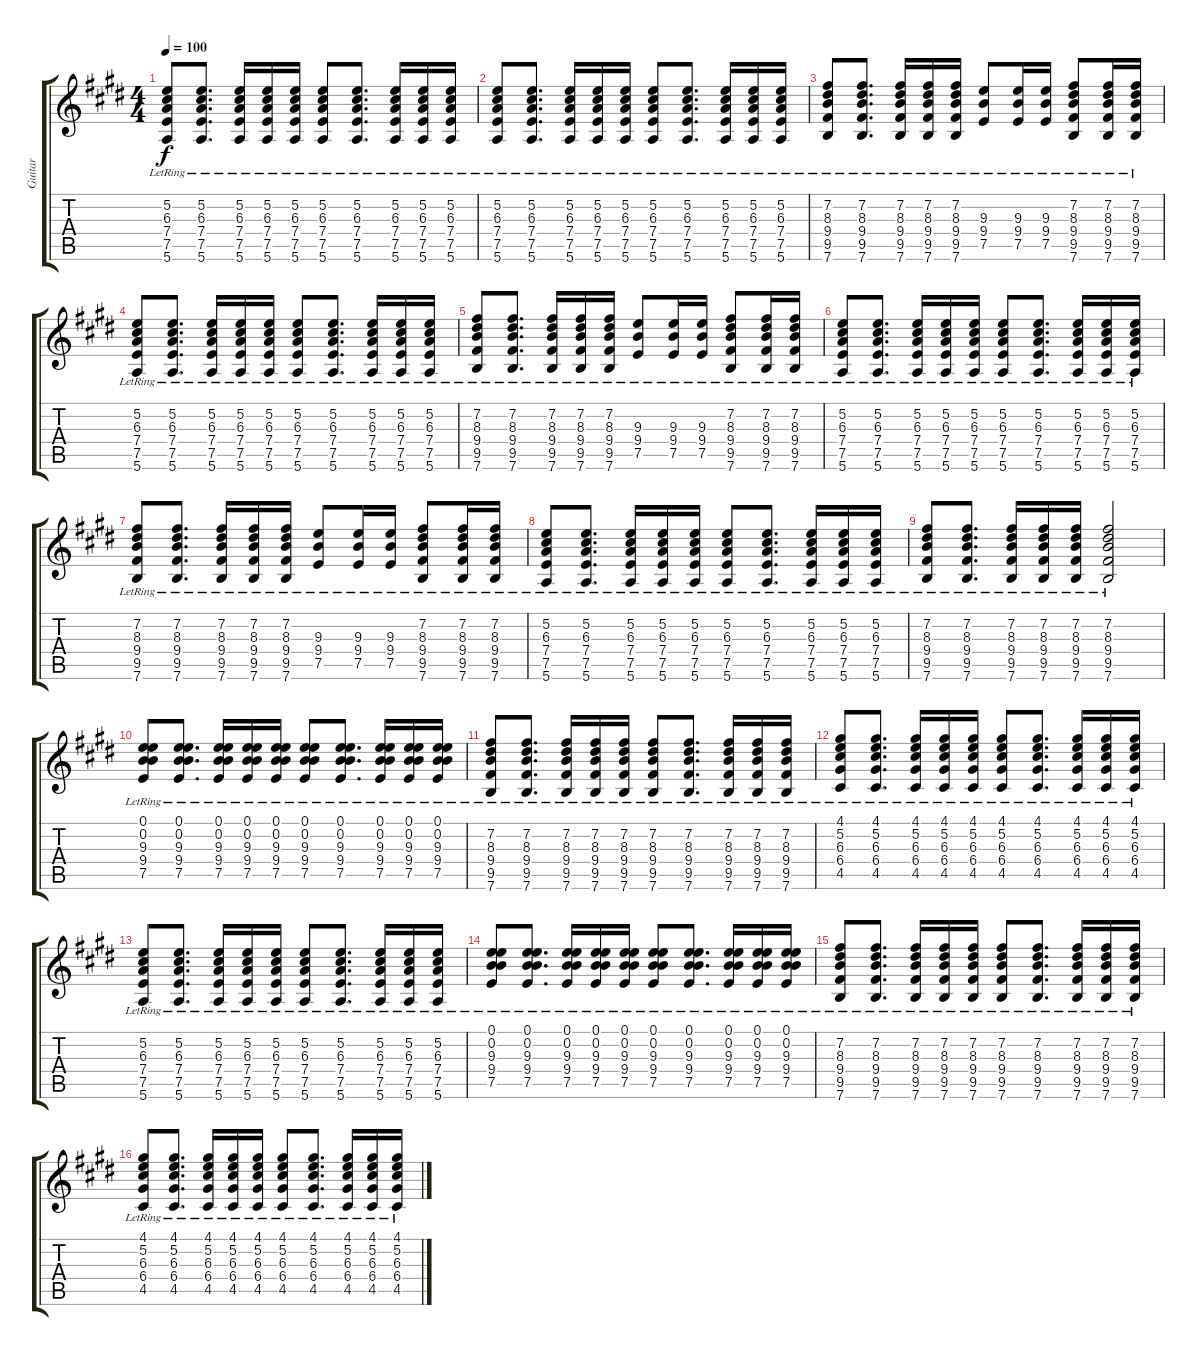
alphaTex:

\track ("Guitar" "Guitar") {instrument acousticguitarsteel}
\staff {score tabs}
\tuning (E4 B3 G3 D3 A2 E2) {hide}
\ts (4 4)
\tempo 100
\clef g2
\ks e
(5.2{lr} 6.3{lr} 7.4{lr} 7.5{lr} 5.6{lr}).8{dy f} (5.2{lr} 6.3{lr} 7.4{lr} 7.5{lr} 5.6{lr}).8{d} (5.2{lr} 6.3{lr} 7.4{lr} 7.5{lr} 5.6{lr}).16 (5.2{lr} 6.3{lr} 7.4{lr} 7.5{lr} 5.6{lr}).16 (5.2{lr} 6.3{lr} 7.4{lr} 7.5{lr} 5.6{lr}).16 (5.2{lr} 6.3{lr} 7.4{lr} 7.5{lr} 5.6{lr}).8 (5.2{lr} 6.3{lr} 7.4{lr} 7.5{lr} 5.6{lr}).8{d} (5.2{lr} 6.3{lr} 7.4{lr} 7.5{lr} 5.6{lr}).16 (5.2{lr} 6.3{lr} 7.4{lr} 7.5{lr} 5.6{lr}).16 (5.2{lr} 6.3{lr} 7.4{lr} 7.5{lr} 5.6{lr}).16 |
(5.2{lr} 6.3{lr} 7.4{lr} 7.5{lr} 5.6{lr}).8 (5.2{lr} 6.3{lr} 7.4{lr} 7.5{lr} 5.6{lr}).8{d} (5.2{lr} 6.3{lr} 7.4{lr} 7.5{lr} 5.6{lr}).16 (5.2{lr} 6.3{lr} 7.4{lr} 7.5{lr} 5.6{lr}).16 (5.2{lr} 6.3{lr} 7.4{lr} 7.5{lr} 5.6{lr}).16 (5.2{lr} 6.3{lr} 7.4{lr} 7.5{lr} 5.6{lr}).8 (5.2{lr} 6.3{lr} 7.4{lr} 7.5{lr} 5.6{lr}).8{d} (5.2{lr} 6.3{lr} 7.4{lr} 7.5{lr} 5.6{lr}).16 (5.2{lr} 6.3{lr} 7.4{lr} 7.5{lr} 5.6{lr}).16 (5.2{lr} 6.3{lr} 7.4{lr} 7.5{lr} 5.6{lr}).16 |
(7.2{lr} 8.3{lr} 9.4{lr} 9.5{lr} 7.6{lr}).8 (7.2{lr} 8.3{lr} 9.4{lr} 9.5{lr} 7.6{lr}).8{d} (7.2{lr} 8.3{lr} 9.4{lr} 9.5{lr} 7.6{lr}).16 (7.2{lr} 8.3{lr} 9.4{lr} 9.5{lr} 7.6{lr}).16 (7.2{lr} 8.3{lr} 9.4{lr} 9.5{lr} 7.6{lr}).16 (9.3{lr} 9.4{lr} 7.5{lr}).8 (9.3{lr} 9.4{lr} 7.5{lr}).16 (9.3{lr} 9.4{lr} 7.5{lr}).16 (7.2{lr} 8.3{lr} 9.4{lr} 9.5{lr} 7.6{lr}).8 (7.2{lr} 8.3{lr} 9.4{lr} 9.5{lr} 7.6{lr}).16 (7.2{lr} 8.3{lr} 9.4{lr} 9.5{lr} 7.6{lr}).16 |
(5.2{lr} 6.3{lr} 7.4{lr} 7.5{lr} 5.6{lr}).8 (5.2{lr} 6.3{lr} 7.4{lr} 7.5{lr} 5.6{lr}).8{d} (5.2{lr} 6.3{lr} 7.4{lr} 7.5{lr} 5.6{lr}).16 (5.2{lr} 6.3{lr} 7.4{lr} 7.5{lr} 5.6{lr}).16 (5.2{lr} 6.3{lr} 7.4{lr} 7.5{lr} 5.6{lr}).16 (5.2{lr} 6.3{lr} 7.4{lr} 7.5{lr} 5.6{lr}).8 (5.2{lr} 6.3{lr} 7.4{lr} 7.5{lr} 5.6{lr}).8{d} (5.2{lr} 6.3{lr} 7.4{lr} 7.5{lr} 5.6{lr}).16 (5.2{lr} 6.3{lr} 7.4{lr} 7.5{lr} 5.6{lr}).16 (5.2{lr} 6.3{lr} 7.4{lr} 7.5{lr} 5.6{lr}).16 |
(7.2{lr} 8.3{lr} 9.4{lr} 9.5{lr} 7.6{lr}).8 (7.2{lr} 8.3{lr} 9.4{lr} 9.5{lr} 7.6{lr}).8{d} (7.2{lr} 8.3{lr} 9.4{lr} 9.5{lr} 7.6{lr}).16 (7.2{lr} 8.3{lr} 9.4{lr} 9.5{lr} 7.6{lr}).16 (7.2{lr} 8.3{lr} 9.4{lr} 9.5{lr} 7.6{lr}).16 (9.3{lr} 9.4{lr} 7.5{lr}).8 (9.3{lr} 9.4{lr} 7.5{lr}).16 (9.3{lr} 9.4{lr} 7.5{lr}).16 (7.2{lr} 8.3{lr} 9.4{lr} 9.5{lr} 7.6{lr}).8 (7.2{lr} 8.3{lr} 9.4{lr} 9.5{lr} 7.6{lr}).16 (7.2{lr} 8.3{lr} 9.4{lr} 9.5{lr} 7.6{lr}).16 |
(5.2{lr} 6.3{lr} 7.4{lr} 7.5{lr} 5.6{lr}).8 (5.2{lr} 6.3{lr} 7.4{lr} 7.5{lr} 5.6{lr}).8{d} (5.2{lr} 6.3{lr} 7.4{lr} 7.5{lr} 5.6{lr}).16 (5.2{lr} 6.3{lr} 7.4{lr} 7.5{lr} 5.6{lr}).16 (5.2{lr} 6.3{lr} 7.4{lr} 7.5{lr} 5.6{lr}).16 (5.2{lr} 6.3{lr} 7.4{lr} 7.5{lr} 5.6{lr}).8 (5.2{lr} 6.3{lr} 7.4{lr} 7.5{lr} 5.6{lr}).8{d} (5.2{lr} 6.3{lr} 7.4{lr} 7.5{lr} 5.6{lr}).16 (5.2{lr} 6.3{lr} 7.4{lr} 7.5{lr} 5.6{lr}).16 (5.2{lr} 6.3{lr} 7.4{lr} 7.5{lr} 5.6{lr}).16 |
(7.2{lr} 8.3{lr} 9.4{lr} 9.5{lr} 7.6{lr}).8 (7.2{lr} 8.3{lr} 9.4{lr} 9.5{lr} 7.6{lr}).8{d} (7.2{lr} 8.3{lr} 9.4{lr} 9.5{lr} 7.6{lr}).16 (7.2{lr} 8.3{lr} 9.4{lr} 9.5{lr} 7.6{lr}).16 (7.2{lr} 8.3{lr} 9.4{lr} 9.5{lr} 7.6{lr}).16 (9.3{lr} 9.4{lr} 7.5{lr}).8 (9.3{lr} 9.4{lr} 7.5{lr}).16 (9.3{lr} 9.4{lr} 7.5{lr}).16 (7.2{lr} 8.3{lr} 9.4{lr} 9.5{lr} 7.6{lr}).8 (7.2{lr} 8.3{lr} 9.4{lr} 9.5{lr} 7.6{lr}).16 (7.2{lr} 8.3{lr} 9.4{lr} 9.5{lr} 7.6{lr}).16 |
(5.2{lr} 6.3{lr} 7.4{lr} 7.5{lr} 5.6{lr}).8 (5.2{lr} 6.3{lr} 7.4{lr} 7.5{lr} 5.6{lr}).8{d} (5.2{lr} 6.3{lr} 7.4{lr} 7.5{lr} 5.6{lr}).16 (5.2{lr} 6.3{lr} 7.4{lr} 7.5{lr} 5.6{lr}).16 (5.2{lr} 6.3{lr} 7.4{lr} 7.5{lr} 5.6{lr}).16 (5.2{lr} 6.3{lr} 7.4{lr} 7.5{lr} 5.6{lr}).8 (5.2{lr} 6.3{lr} 7.4{lr} 7.5{lr} 5.6{lr}).8{d} (5.2{lr} 6.3{lr} 7.4{lr} 7.5{lr} 5.6{lr}).16 (5.2{lr} 6.3{lr} 7.4{lr} 7.5{lr} 5.6{lr}).16 (5.2{lr} 6.3{lr} 7.4{lr} 7.5{lr} 5.6{lr}).16 |
(7.2{lr} 8.3{lr} 9.4{lr} 9.5{lr} 7.6{lr}).8 (7.2{lr} 8.3{lr} 9.4{lr} 9.5{lr} 7.6{lr}).8{d} (7.2{lr} 8.3{lr} 9.4{lr} 9.5{lr} 7.6{lr}).16 (7.2{lr} 8.3{lr} 9.4{lr} 9.5{lr} 7.6{lr}).16 (7.2{lr} 8.3{lr} 9.4{lr} 9.5{lr} 7.6{lr}).16 (7.2{lr} 8.3{lr} 9.4{lr} 9.5{lr} 7.6{lr}).2 |
(0.1{lr} 0.2{lr} 9.3{lr} 9.4{lr} 7.5{lr}).8 (0.1{lr} 0.2{lr} 9.3{lr} 9.4{lr} 7.5{lr}).8{d} (0.1{lr} 0.2{lr} 9.3{lr} 9.4{lr} 7.5{lr}).16 (0.1{lr} 0.2{lr} 9.3{lr} 9.4{lr} 7.5{lr}).16 (0.1{lr} 0.2{lr} 9.3{lr} 9.4{lr} 7.5{lr}).16 (0.1{lr} 0.2{lr} 9.3{lr} 9.4{lr} 7.5{lr}).8 (0.1{lr} 0.2{lr} 9.3{lr} 9.4{lr} 7.5{lr}).8{d} (0.1{lr} 0.2{lr} 9.3{lr} 9.4{lr} 7.5{lr}).16 (0.1{lr} 0.2{lr} 9.3{lr} 9.4{lr} 7.5{lr}).16 (0.1{lr} 0.2{lr} 9.3{lr} 9.4{lr} 7.5{lr}).16 |
(7.2{lr} 8.3{lr} 9.4{lr} 9.5{lr} 7.6{lr}).8 (7.2{lr} 8.3{lr} 9.4{lr} 9.5{lr} 7.6{lr}).8{d} (7.2{lr} 8.3{lr} 9.4{lr} 9.5{lr} 7.6{lr}).16 (7.2{lr} 8.3{lr} 9.4{lr} 9.5{lr} 7.6{lr}).16 (7.2{lr} 8.3{lr} 9.4{lr} 9.5{lr} 7.6{lr}).16 (7.2{lr} 8.3{lr} 9.4{lr} 9.5{lr} 7.6{lr}).8 (7.2{lr} 8.3{lr} 9.4{lr} 9.5{lr} 7.6{lr}).8{d} (7.2{lr} 8.3{lr} 9.4{lr} 9.5{lr} 7.6{lr}).16 (7.2{lr} 8.3{lr} 9.4{lr} 9.5{lr} 7.6{lr}).16 (7.2{lr} 8.3{lr} 9.4{lr} 9.5{lr} 7.6{lr}).16 |
(4.1{lr} 5.2{lr} 6.3{lr} 6.4{lr} 4.5{lr}).8 (4.1{lr} 5.2{lr} 6.3{lr} 6.4{lr} 4.5{lr}).8{d} (4.1{lr} 5.2{lr} 6.3{lr} 6.4{lr} 4.5{lr}).16 (4.1{lr} 5.2{lr} 6.3{lr} 6.4{lr} 4.5{lr}).16 (4.1{lr} 5.2{lr} 6.3{lr} 6.4{lr} 4.5{lr}).16 (4.1{lr} 5.2{lr} 6.3{lr} 6.4{lr} 4.5{lr}).8 (4.1{lr} 5.2{lr} 6.3{lr} 6.4{lr} 4.5{lr}).8{d} (4.1{lr} 5.2{lr} 6.3{lr} 6.4{lr} 4.5{lr}).16 (4.1{lr} 5.2{lr} 6.3{lr} 6.4{lr} 4.5{lr}).16 (4.1{lr} 5.2{lr} 6.3{lr} 6.4{lr} 4.5{lr}).16 |
(5.2{lr} 6.3{lr} 7.4{lr} 7.5{lr} 5.6{lr}).8 (5.2{lr} 6.3{lr} 7.4{lr} 7.5{lr} 5.6{lr}).8{d} (5.2{lr} 6.3{lr} 7.4{lr} 7.5{lr} 5.6{lr}).16 (5.2{lr} 6.3{lr} 7.4{lr} 7.5{lr} 5.6{lr}).16 (5.2{lr} 6.3{lr} 7.4{lr} 7.5{lr} 5.6{lr}).16 (5.2{lr} 6.3{lr} 7.4{lr} 7.5{lr} 5.6{lr}).8 (5.2{lr} 6.3{lr} 7.4{lr} 7.5{lr} 5.6{lr}).8{d} (5.2{lr} 6.3{lr} 7.4{lr} 7.5{lr} 5.6{lr}).16 (5.2{lr} 6.3{lr} 7.4{lr} 7.5{lr} 5.6{lr}).16 (5.2{lr} 6.3{lr} 7.4{lr} 7.5{lr} 5.6{lr}).16 |
(0.1{lr} 0.2{lr} 9.3{lr} 9.4{lr} 7.5{lr}).8 (0.1{lr} 0.2{lr} 9.3{lr} 9.4{lr} 7.5{lr}).8{d} (0.1{lr} 0.2{lr} 9.3{lr} 9.4{lr} 7.5{lr}).16 (0.1{lr} 0.2{lr} 9.3{lr} 9.4{lr} 7.5{lr}).16 (0.1{lr} 0.2{lr} 9.3{lr} 9.4{lr} 7.5{lr}).16 (0.1{lr} 0.2{lr} 9.3{lr} 9.4{lr} 7.5{lr}).8 (0.1{lr} 0.2{lr} 9.3{lr} 9.4{lr} 7.5{lr}).8{d} (0.1{lr} 0.2{lr} 9.3{lr} 9.4{lr} 7.5{lr}).16 (0.1{lr} 0.2{lr} 9.3{lr} 9.4{lr} 7.5{lr}).16 (0.1{lr} 0.2{lr} 9.3{lr} 9.4{lr} 7.5{lr}).16 |
(7.2{lr} 8.3{lr} 9.4{lr} 9.5{lr} 7.6{lr}).8 (7.2{lr} 8.3{lr} 9.4{lr} 9.5{lr} 7.6{lr}).8{d} (7.2{lr} 8.3{lr} 9.4{lr} 9.5{lr} 7.6{lr}).16 (7.2{lr} 8.3{lr} 9.4{lr} 9.5{lr} 7.6{lr}).16 (7.2{lr} 8.3{lr} 9.4{lr} 9.5{lr} 7.6{lr}).16 (7.2{lr} 8.3{lr} 9.4{lr} 9.5{lr} 7.6{lr}).8 (7.2{lr} 8.3{lr} 9.4{lr} 9.5{lr} 7.6{lr}).8{d} (7.2{lr} 8.3{lr} 9.4{lr} 9.5{lr} 7.6{lr}).16 (7.2{lr} 8.3{lr} 9.4{lr} 9.5{lr} 7.6{lr}).16 (7.2{lr} 8.3{lr} 9.4{lr} 9.5{lr} 7.6{lr}).16 |
(4.1{lr} 5.2{lr} 6.3{lr} 6.4{lr} 4.5{lr}).8 (4.1{lr} 5.2{lr} 6.3{lr} 6.4{lr} 4.5{lr}).8{d} (4.1{lr} 5.2{lr} 6.3{lr} 6.4{lr} 4.5{lr}).16 (4.1{lr} 5.2{lr} 6.3{lr} 6.4{lr} 4.5{lr}).16 (4.1{lr} 5.2{lr} 6.3{lr} 6.4{lr} 4.5{lr}).16 (4.1{lr} 5.2{lr} 6.3{lr} 6.4{lr} 4.5{lr}).8 (4.1{lr} 5.2{lr} 6.3{lr} 6.4{lr} 4.5{lr}).8{d} (4.1{lr} 5.2{lr} 6.3{lr} 6.4{lr} 4.5{lr}).16 (4.1{lr} 5.2{lr} 6.3{lr} 6.4{lr} 4.5{lr}).16 (4.1{lr} 5.2{lr} 6.3{lr} 6.4{lr} 4.5{lr}).16
